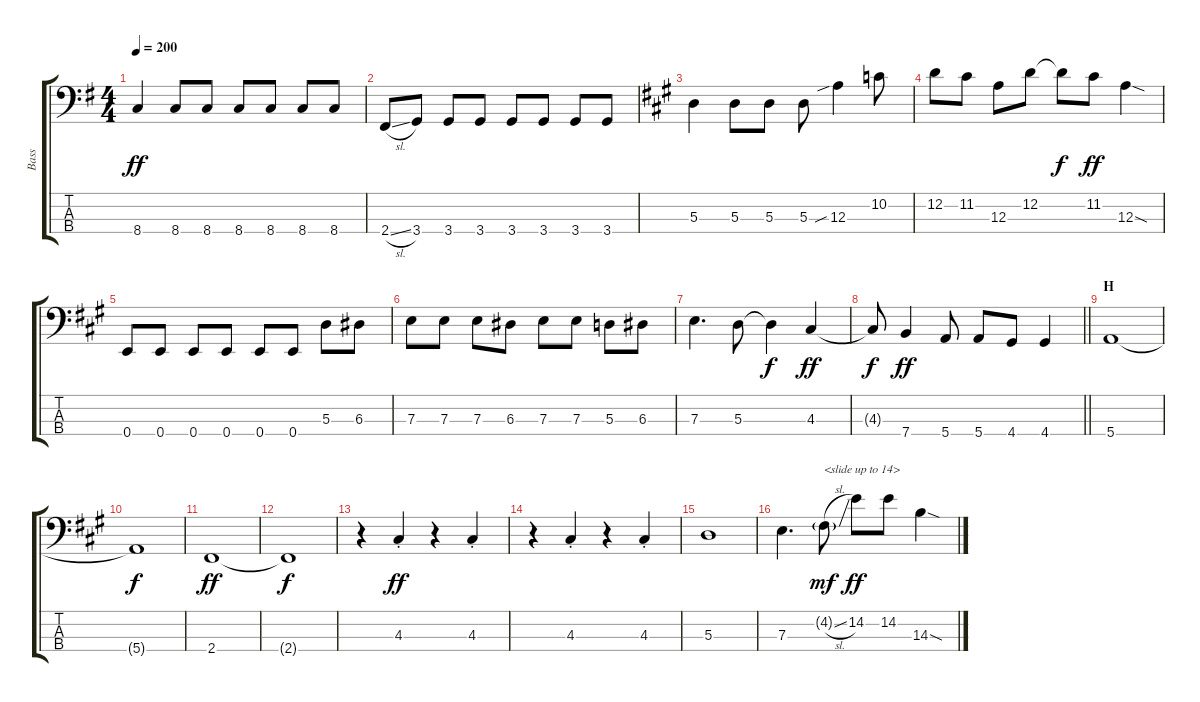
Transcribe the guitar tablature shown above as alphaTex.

\track ("Bass" "Bass") {instrument electricbasspick}
\staff {score tabs}
\tuning (G2 D2 A1 E1) {hide}
\ts (4 4)
\tempo 200
\clef f4
\ks g
8.4.4{dy ff} 8.4.8 8.4.8 8.4.8 8.4.8 8.4.8 8.4.8 |
2.4{sl}.8 3.4.8 3.4.8 3.4.8 3.4.8 3.4.8 3.4.8 3.4.8 |
\ks a
5.3.4 5.3.8 5.3.8 5.3.8 12.3{sib}.4 10.2.8 |
12.2.8 11.2.8 12.3.8 12.2.8 12.2{t}.8{dy f} 11.2.8{dy ff} 12.3{sod}.4 |
0.4.8 0.4.8 0.4.8 0.4.8 0.4.8 0.4.8 5.3.8 6.3.8 |
7.3.8 7.3.8 7.3.8 6.3.8 7.3.8 7.3.8 5.3.8 6.3.8 |
7.3.4{d} 5.3.8 5.3{t}.4{dy f} 4.3.4{dy ff} |
\barLineRight lightlight
4.3{t}.8{dy f} 7.4.4{dy ff} 5.4.8 5.4.8 4.4.8 4.4.4 |
\section ("" "H")
5.4.1 |
5.4{t}.1{dy f} |
2.4.1{dy ff} |
2.4{t}.1{dy f} |
r.4 4.3{st}.4{dy ff} r.4 4.3{st}.4 |
r.4 4.3{st}.4 r.4 4.3{st}.4 |
5.3.1 |
7.3.4{d} 4.2{sl g}.8{txt "<slide up to 14>" dy mf} 14.2.8{dy ff} 14.2.8 14.3{sod}.4
